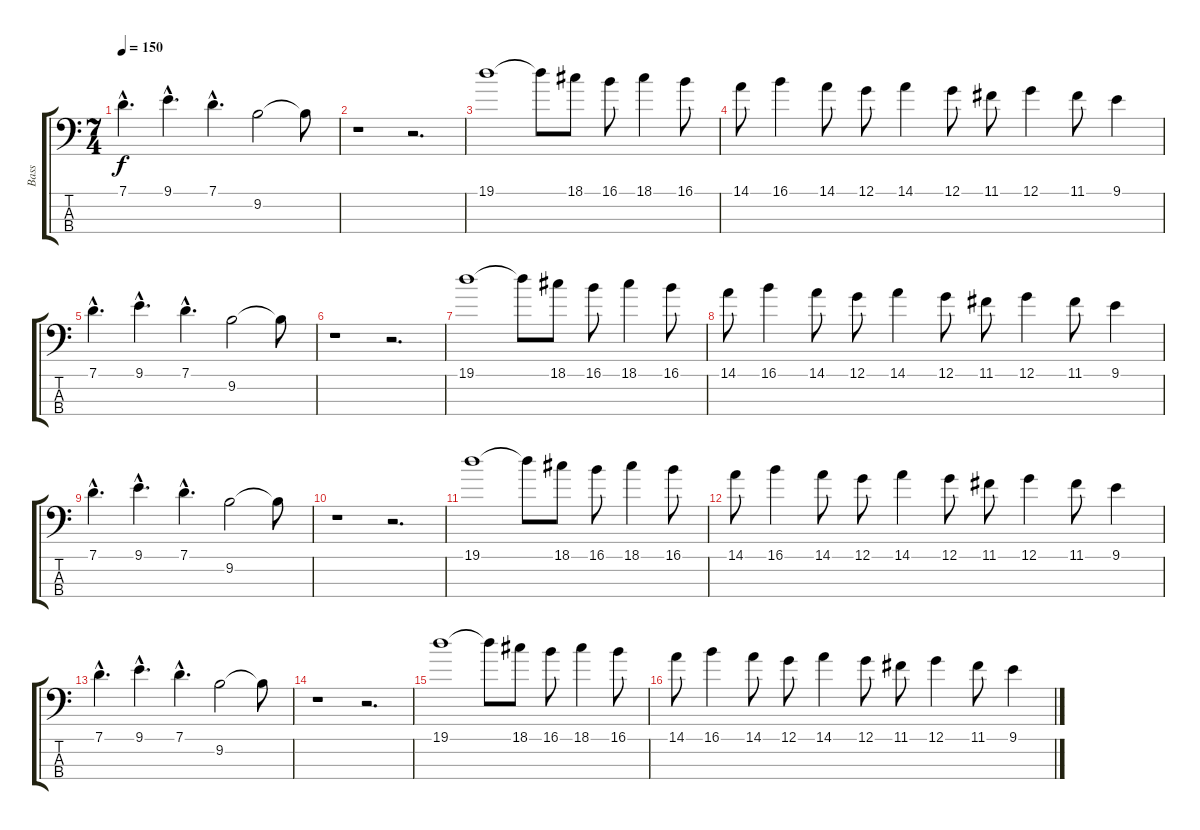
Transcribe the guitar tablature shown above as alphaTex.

\track ("Bass" "Bass") {instrument electricguitarclean}
\staff {score tabs}
\tuning (G2 D2 A1 E1) {hide}
\ts (7 4)
\tempo 150
\clef f4
\ks c
7.1{hac}.4{d dy f} 9.1{hac}.4{d} 7.1{hac}.4{d} 9.2.2 9.2{t}.8 |
r.1 r.2{d} |
19.1.1 19.1{t}.8 18.1.8 16.1.8 18.1.4 16.1.8 |
14.1.8 16.1.4 14.1.8 12.1.8 14.1.4 12.1.8 11.1.8 12.1.4 11.1.8 9.1.4 |
7.1{hac}.4{d} 9.1{hac}.4{d} 7.1{hac}.4{d} 9.2.2 9.2{t}.8 |
r.1 r.2{d} |
19.1.1 19.1{t}.8 18.1.8 16.1.8 18.1.4 16.1.8 |
14.1.8 16.1.4 14.1.8 12.1.8 14.1.4 12.1.8 11.1.8 12.1.4 11.1.8 9.1.4 |
7.1{hac}.4{d} 9.1{hac}.4{d} 7.1{hac}.4{d} 9.2.2 9.2{t}.8 |
r.1 r.2{d} |
19.1.1 19.1{t}.8 18.1.8 16.1.8 18.1.4 16.1.8 |
14.1.8 16.1.4 14.1.8 12.1.8 14.1.4 12.1.8 11.1.8 12.1.4 11.1.8 9.1.4 |
7.1{hac}.4{d} 9.1{hac}.4{d} 7.1{hac}.4{d} 9.2.2 9.2{t}.8 |
r.1 r.2{d} |
19.1.1 19.1{t}.8 18.1.8 16.1.8 18.1.4 16.1.8 |
14.1.8 16.1.4 14.1.8 12.1.8 14.1.4 12.1.8 11.1.8 12.1.4 11.1.8 9.1.4
